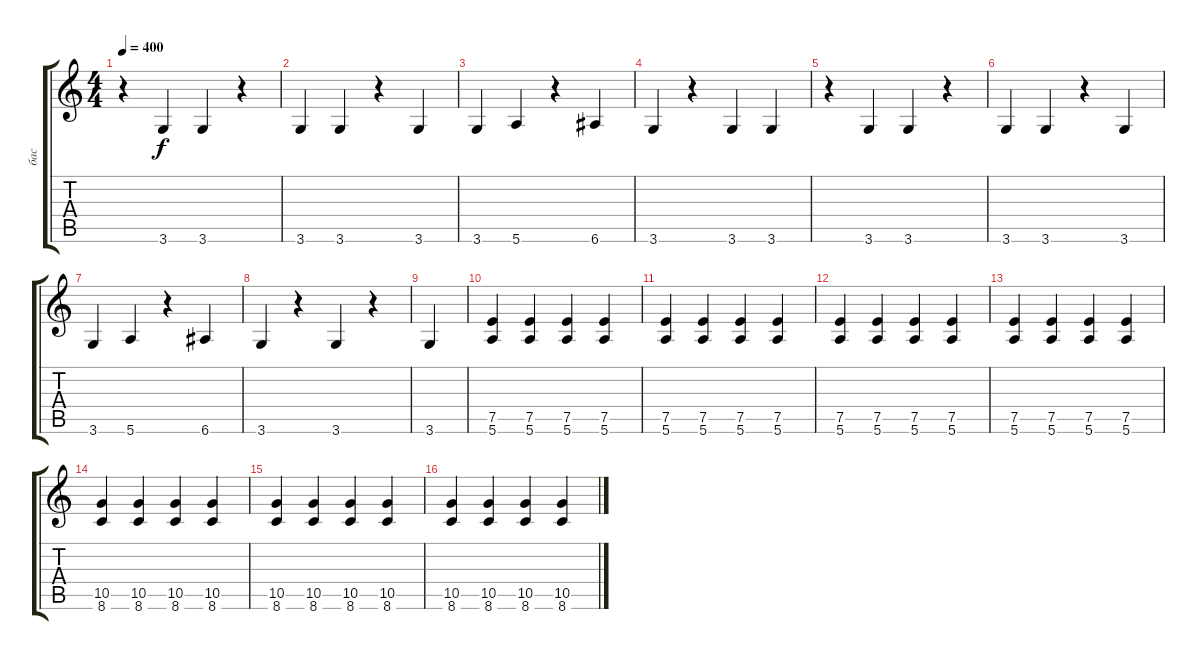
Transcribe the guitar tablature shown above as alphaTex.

\track ("бас" "бас") {instrument acousticbass}
\staff {score tabs}
\tuning (E4 B3 G3 D3 A2 E2) {hide}
\ts (4 4)
\tempo 400
\clef g2
\ks c
r.4{dy f} 3.6.4 3.6.4 r.4 |
3.6.4 3.6.4 r.4 3.6.4 |
3.6.4 5.6.4 r.4 6.6.4 |
3.6.4 r.4 3.6.4 3.6.4 |
r.4 3.6.4 3.6.4 r.4 |
3.6.4 3.6.4 r.4 3.6.4 |
3.6.4 5.6.4 r.4 6.6.4 |
3.6.4 r.4 3.6.4 r.4 |
3.6.4 |
(7.5 5.6).4 (7.5 5.6).4 (7.5 5.6).4 (7.5 5.6).4 |
(7.5 5.6).4 (7.5 5.6).4 (7.5 5.6).4 (7.5 5.6).4 |
(7.5 5.6).4 (7.5 5.6).4 (7.5 5.6).4 (7.5 5.6).4 |
(7.5 5.6).4 (7.5 5.6).4 (7.5 5.6).4 (7.5 5.6).4 |
(10.5 8.6).4 (10.5 8.6).4 (10.5 8.6).4 (10.5 8.6).4 |
(10.5 8.6).4 (10.5 8.6).4 (10.5 8.6).4 (10.5 8.6).4 |
(10.5 8.6).4 (10.5 8.6).4 (10.5 8.6).4 (10.5 8.6).4
